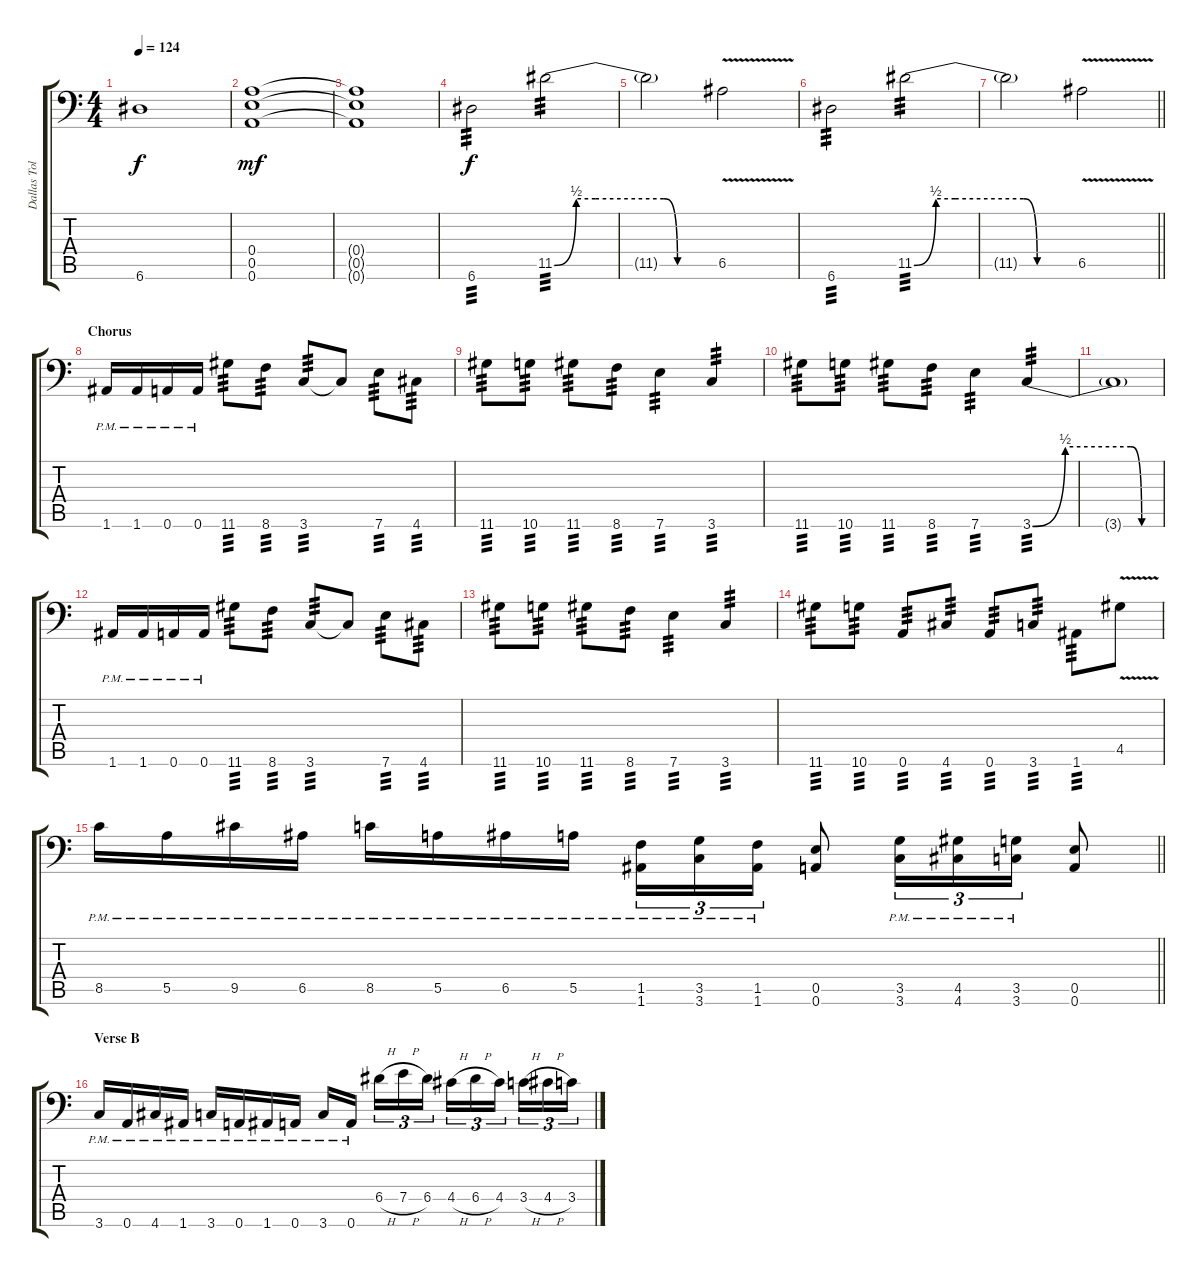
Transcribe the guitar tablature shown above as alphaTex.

\track ("Dallas Toler-Wade" "Dallas Tol") {instrument distortionguitar}
\staff {score tabs}
\tuning (B3 Gb3 D3 A2 E2 A1) {hide}
\ts (4 4)
\tempo 124
\clef f4
\ks c
6.6{t}.1{dy f} |
(0.4 0.5 0.6).1{dy mf} |
(0.4{t} 0.5{t} 0.6{t}).1 |
6.6.2{tp 3 dy f} 11.5{be (custom 0 0 8 2 15 2 40 2 45 0 60 0)}.2{tp 3} |
11.5{t}.2 6.5{v}.2 |
6.6.2{tp 3} 11.5{be (custom 0 0 8 2 15 2 40 2 45 0 60 0)}.2{tp 3} |
\barLineRight lightlight
11.5{t}.2 6.5{v}.2 |
\section ("" "Chorus ")
1.6{pm}.16 1.6{pm}.16 0.6{pm}.16 0.6{pm}.16 11.6.8{tp 3} 8.6.8{tp 3} 3.6.8{tp 3} 3.6{t}.8 7.6.8{tp 3} 4.6.8{tp 3} |
11.6.8{tp 3} 10.6.8{tp 3} 11.6.8{tp 3} 8.6.8{tp 3} 7.6.4{tp 3} 3.6.4{tp 3} |
11.6.8{tp 3} 10.6.8{tp 3} 11.6.8{tp 3} 8.6.8{tp 3} 7.6.4{tp 3} 3.6{be (custom 0 0 15 2 45 2 50 0 60 0)}.4{tp 3} |
3.6{t}.1 |
1.6{pm}.16 1.6{pm}.16 0.6{pm}.16 0.6{pm}.16 11.6.8{tp 3} 8.6.8{tp 3} 3.6.8{tp 3} 3.6{t}.8 7.6.8{tp 3} 4.6.8{tp 3} |
11.6.8{tp 3} 10.6.8{tp 3} 11.6.8{tp 3} 8.6.8{tp 3} 7.6.4{tp 3} 3.6.4{tp 3} |
11.6.8{tp 3} 10.6.8{tp 3} 0.6.8{tp 3} 4.6.8{tp 3} 0.6.8{tp 3} 3.6.8{tp 3} 1.6.8{tp 3} 4.5{v}.8 |
\barLineRight lightlight
8.5{pm}.16 5.5{pm}.16 9.5{pm}.16 6.5{pm}.16 8.5{pm}.16 5.5{pm}.16 6.5{pm}.16 5.5{pm}.16 (1.5{pm} 1.6{pm}).16{tu (3 2)} (3.5{pm} 3.6{pm}).16{tu (3 2)} (1.5{pm} 1.6{pm}).16{tu (3 2)} (0.5 0.6).8 (3.5{pm} 3.6{pm}).16{tu (3 2)} (4.5{pm} 4.6{pm}).16{tu (3 2)} (3.5{pm} 3.6{pm}).16{tu (3 2)} (0.5 0.6).8 |
\section ("" "Verse B")
3.6{pm}.16 0.6{pm}.16 4.6{pm}.16 1.6{pm}.16 3.6{pm}.16 0.6{pm}.16 1.6{pm}.16 0.6{pm}.16 3.6{pm}.16 0.6{pm}.16{beam splitsecondary} 6.4{h}.16{tu (3 2)} 7.4{h}.16{tu (3 2)} 6.4.16{tu (3 2)} 4.4{h}.16{tu (3 2)} 6.4{h}.16{tu (3 2)} 4.4.16{tu (3 2) beam splitsecondary} 3.4{h}.16{tu (3 2)} 4.4{h}.16{tu (3 2)} 3.4.16{tu (3 2)}
